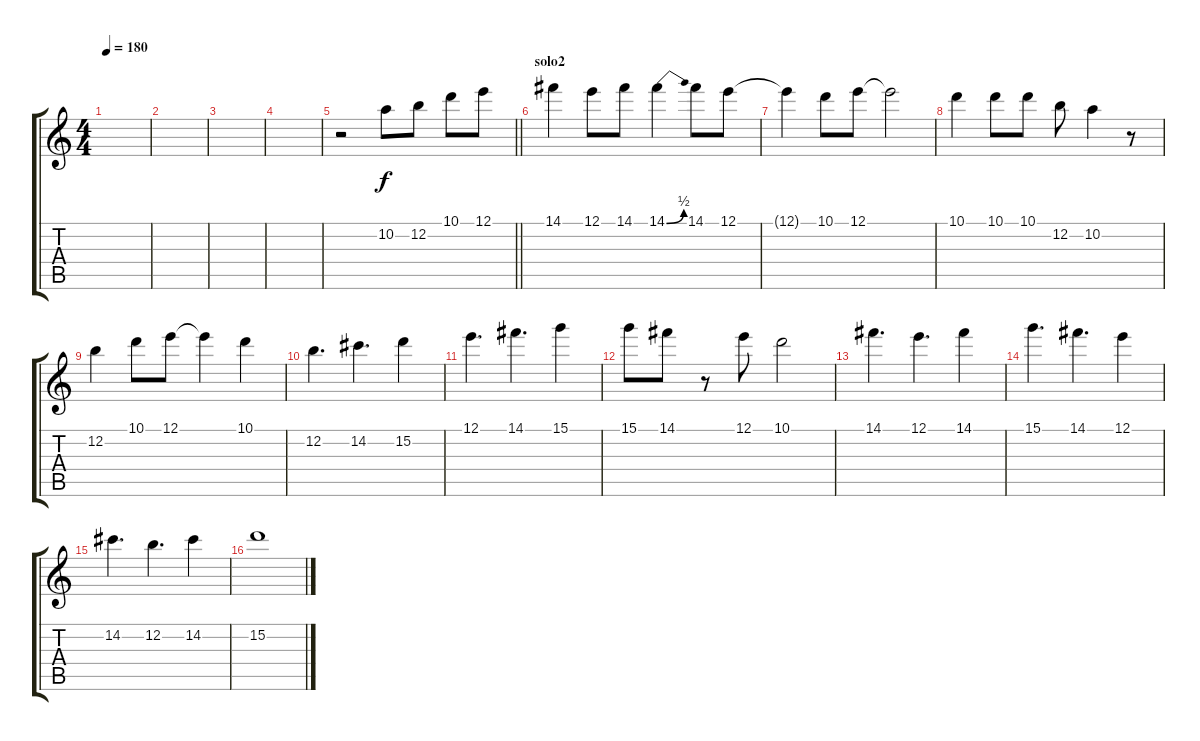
\track "" {instrument overdrivenguitar}
\staff {score tabs}
\tuning (E4 B3 G3 D3 A2 E2) {hide}
\ts (4 4)
\tempo 180
\clef g2
\ks c
|
|
|
|
\barLineRight lightlight
r.2 10.2.8 12.2.8 10.1.8 12.1.8 |
\section ("" "solo2")
14.1.4 12.1.8 14.1.8 14.1{be (bend 0 0 60 2)}.4 14.1.8 12.1.8 |
12.1{t}.4 10.1.8 12.1.8 12.1{t}.2 |
10.1.4 10.1.8 10.1.8 12.2.8 10.2.4 r.8 |
12.2.4 10.1.8 12.1.8 12.1{t}.4 10.1.4 |
12.2.4{d} 14.2.4{d} 15.2.4 |
12.1.4{d} 14.1.4{d} 15.1.4 |
15.1.8 14.1.8 r.8 12.1.8 10.1.2 |
14.1.4{d} 12.1.4{d} 14.1.4 |
15.1.4{d} 14.1.4{d} 12.1.4 |
14.2.4{d} 12.2.4{d} 14.2.4 |
15.2.1
